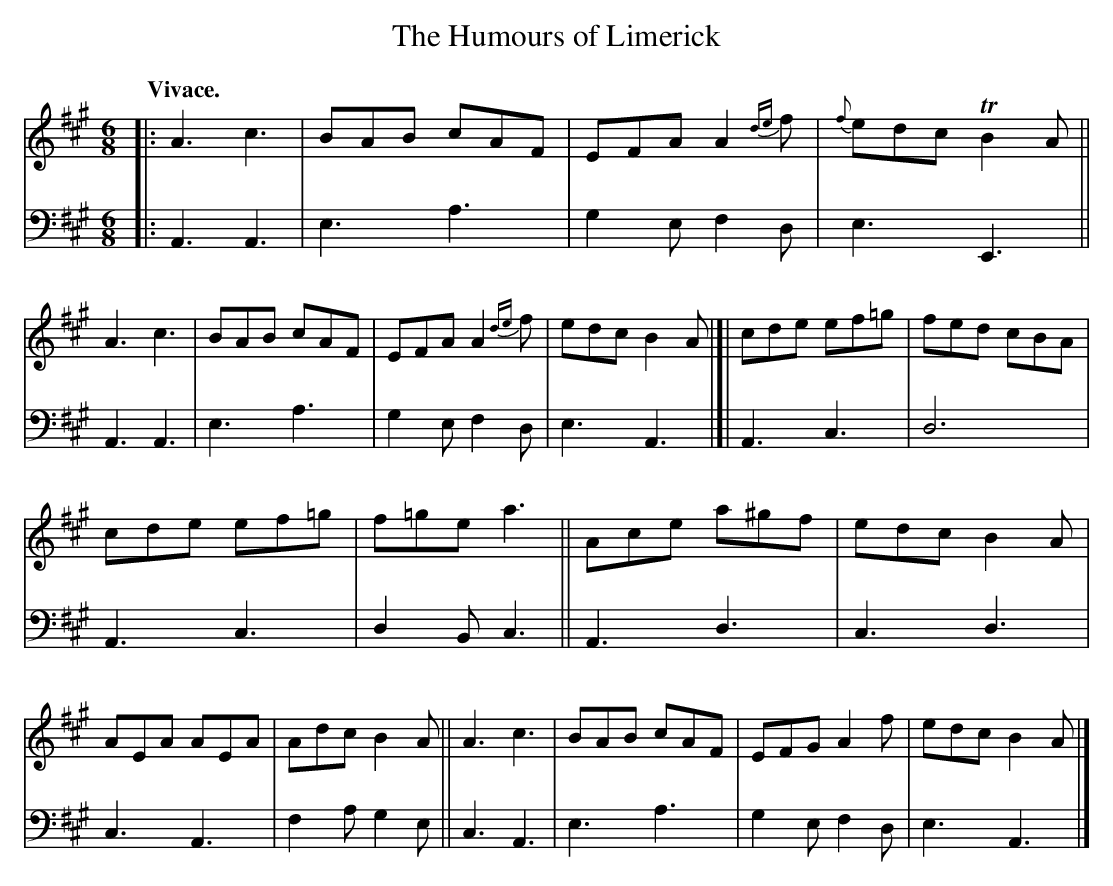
X:1
T: The Humours of Limerick
M: 6/8
L: 1/8
Q: "Vivace."
K: A
V: 1 staves=2
|:\
A3 c3 | BAB cAF | EFA A2{de}f | {f}edc TB2A ||\
A3 c3 | BAB cAF | EFA A2{de}f | edc B2A |[|\
cde ef=g | fed cBA |
cde ef=g | f=ge a3 ||\
Ace a^gf | edc B2A | AEA AEA | Adc B2A ||\
A3 c3 | BAB cAF | EFG A2f | edc B2A |]
V: 2 clef=bass middle=d
|:\
A3 A3 | e3 a3 | g2e f2d | e3 E3 || A3 A3 | e3 a3 | g2e f2d |
e3 A3 |[| A3 c3 | d6 | A3 c3 | d2B c3 || A3 d3 | c3 d3 |
c3 A3 | f2a g2e || c3 A3 | e3 a3 | g2e f2d | e3 A3 |]
